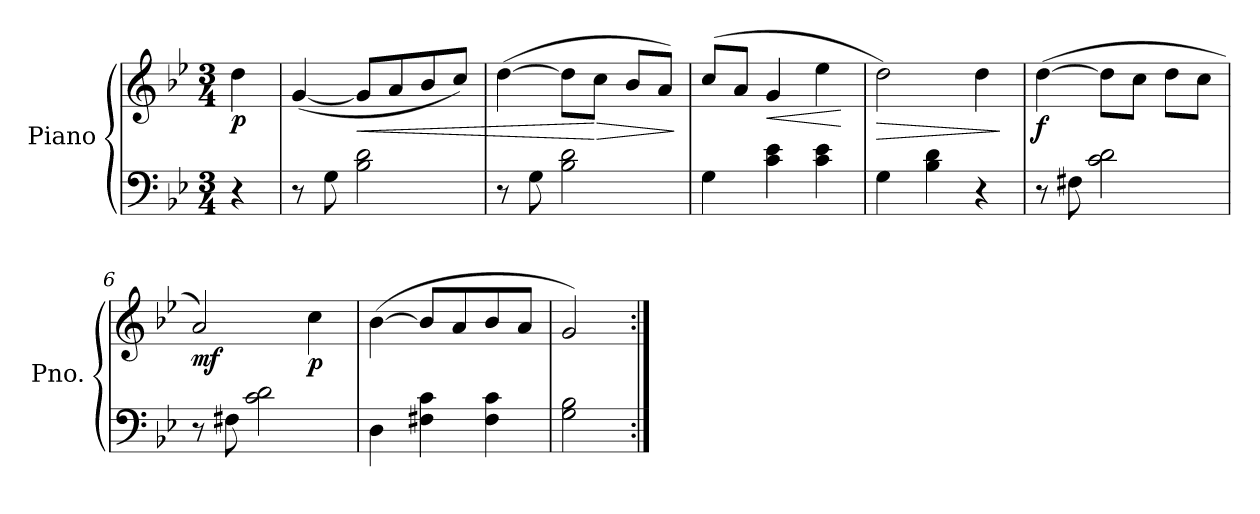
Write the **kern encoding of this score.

**kern	**kern	**dynam
*part1	*part1	*part1
*staff2	*staff1	*staff1/2
*I"Piano	*	*
*I'Pno.	*	*
*clefF4	*clefG2	*
*k[b-e-]	*k[b-e-]	*
*M3/4	*M3/4	*
=	=	=
!	!	!LO:DY:b
4r	4dd\	p
=1	=1	=1
8r	([4g/	.
8G\	.	.
!	!	!LO:HP:b
2B-\ 2d\	8g/L]	<
.	8a/	.
.	8b-/	.
.	8cc/J)	.
=2	=2	=2
8r	([4dd\	.
8G\	.	.
2B-\ 2d\	8dd\L]	.
!	!	!LO:HP:n=1:b
.	8cc\J	[ >
.	8b-/L	.
.	8a/J)	.
.	.	]
=3	=3	=3
4G\	(8cc/L	.
.	8a/J	.
!	!	!LO:HP:b
4c\ 4e-\	4g/	<
4c\ 4e-\	4ee-\	.
.	.	[
=4	=4	=4
!	!	!LO:HP:b
4G\	2dd\)	>
4B-\ 4d\	.	.
4r	4dd\	.
.	.	]
=5	=5	=5
!	!	!LO:DY:b
8r	([4dd\	f
8F#X\	.	.
2c\ 2d\	8dd\L]	.
.	8cc\J	.
.	8dd\L	.
.	8cc\J	.
=6	=6	=6
!	!	!LO:DY:b
8r	2a/)	mf
8F#X\	.	.
2c\ 2d\	.	.
!	!	!LO:DY:b
.	4cc\	p
=7	=7	=7
4D\	([4b-\	.
4F#X\ 4c\	8b-/L]	.
.	8a/	.
4F#\ 4c\	8b-/	.
.	8a/J	.
=8	=8	=8
2G\ 2B-\	2g/)	.
=:|!	=:|!	=:|!
*-	*-	*-
